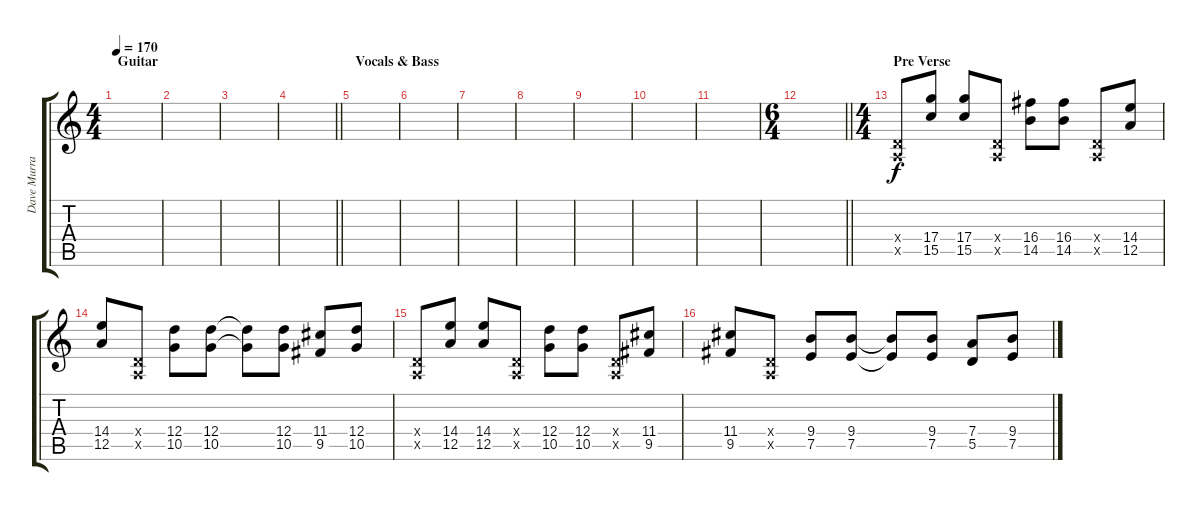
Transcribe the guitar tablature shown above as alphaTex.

\track ("Dave Murray" "Dave Murra") {instrument distortionguitar}
\staff {score tabs}
\tuning (E4 B3 G3 D3 A2 E2) {hide}
\ts (4 4)
\section ("" "Guitar")
\tempo 170
\clef g2
\ks c
|
|
|
\barLineRight lightlight
|
\section ("" "Vocals & Bass")
|
|
|
|
|
|
|
\ts (6 4)
\barLineRight lightlight
|
\ts (4 4)
\section ("" "Pre Verse")
(0.4{x} 0.5{x}).8{volume 10} (17.4 15.5).8 (17.4 15.5).8 (0.4{x} 0.5{x}).8 (16.4 14.5).8 (16.4 14.5).8 (0.4{x} 0.5{x}).8 (14.4 12.5).8 |
(14.4 12.5).8 (0.4{x} 0.5{x}).8 (12.4 10.5).8 (12.4 10.5).8 (12.4{t} 10.5{t}).8 (12.4 10.5).8 (11.4 9.5).8 (12.4 10.5).8 |
(0.4{x} 0.5{x}).8 (14.4 12.5).8 (14.4 12.5).8 (0.4{x} 0.5{x}).8 (12.4 10.5).8 (12.4 10.5).8 (0.4{x} 0.5{x}).8 (11.4 9.5).8 |
(11.4 9.5).8 (0.4{x} 0.5{x}).8 (9.4 7.5).8 (9.4 7.5).8 (9.4{t} 7.5{t}).8 (9.4 7.5).8 (7.4 5.5).8 (9.4 7.5).8
